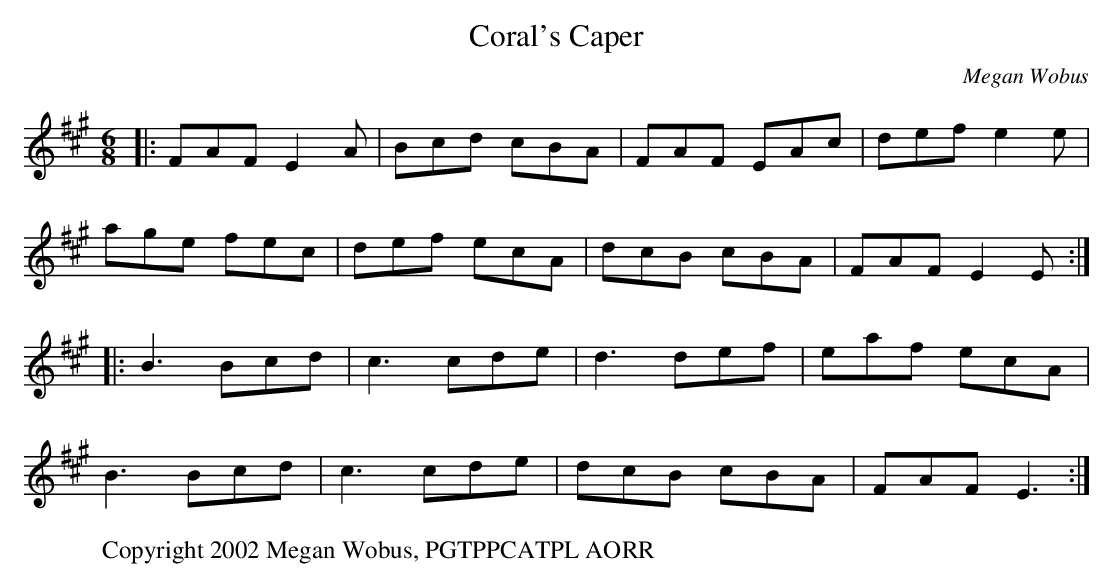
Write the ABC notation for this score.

X:1
T:Coral's Caper
C:Megan Wobus
M:6/8
K:A
|: FAF E2A | Bcd cBA | FAF EAc | def e2 e |
age fec | def ecA | dcB cBA | FAF E2 E :|
|: B3 Bcd | c3 cde | d3 def | eaf ecA |
 B3 Bcd | c3 cde |dcB cBA | FAF E3 :|
W:Copyright 2002 Megan Wobus, PGTPPCATPL AORR
